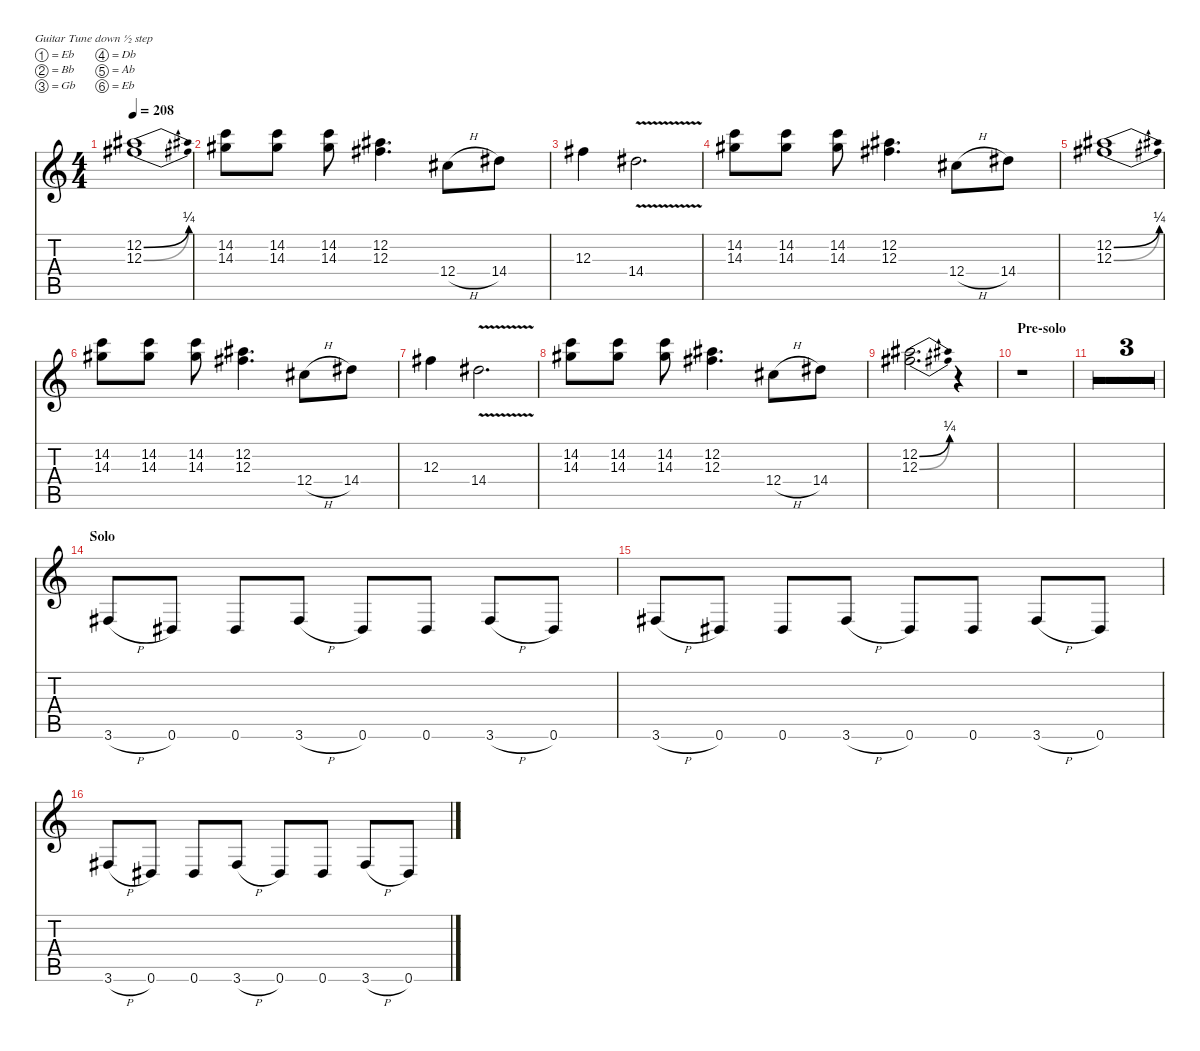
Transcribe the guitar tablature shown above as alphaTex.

\defaultSystemsLayout 4
\hideDynamics
\bracketExtendMode nobrackets
\singleTrackTrackNamePolicy hidden
\multiTrackTrackNamePolicy hidden
\otherSystemsTrackNameOrientation horizontal
\track ("Rhythm Guitar 2 (Kirk)" "   ") {defaultSystemsLayout 4 multiBarRest instrument distortionguitar}
\staff {score tabs}
\tuning (Eb4 Bb3 Gb3 Db3 Ab2 Eb2)
\ts (4 4)
\tempo 208
\clef g2
\ks c
(12.3{be (bend 0 0 46.8 1) acc #} 12.2{be (bend 0 0 43.8 1) acc #}).1{dy mf beam Down} |
(14.3{acc #} 14.2).8{beam Down} (14.3{acc #} 14.2).8{beam Down} (14.3{acc #} 14.2).8{beam Down} (12.3{acc #} 12.2{acc #}).4{d beam Down} 12.4{h acc #}.8{beam Down} 14.4{acc #}.8{beam Down} |
12.3{acc #}.4{beam Down} 14.4{v acc #}.2{d beam Down} |
(14.3{acc #} 14.2).8{beam Down} (14.3{acc #} 14.2).8{beam Down} (14.3{acc #} 14.2).8{beam Down} (12.3{acc #} 12.2{acc #}).4{d beam Down} 12.4{h acc #}.8{beam Down} 14.4{acc #}.8{beam Down} |
(12.3{be (bend 0 0 46.8 1) acc #} 12.2{be (bend 0 0 43.8 1) acc #}).1{beam Down} |
(14.3{acc #} 14.2).8{beam Down} (14.3{acc #} 14.2).8{beam Down} (14.3{acc #} 14.2).8{beam Down} (12.3{acc #} 12.2{acc #}).4{d beam Down} 12.4{h acc #}.8{beam Down} 14.4{acc #}.8{beam Down} |
12.3{acc #}.4{beam Down} 14.4{v acc #}.2{d beam Down} |
(14.3{acc #} 14.2).8{beam Down} (14.3{acc #} 14.2).8{beam Down} (14.3{acc #} 14.2).8{beam Down} (12.3{acc #} 12.2{acc #}).4{d beam Down} 12.4{h acc #}.8{beam Down} 14.4{acc #}.8{beam Down} |
(12.3{be (bend 0 0 46.8 1) acc #} 12.2{be (bend 0 0 43.8 1) acc #}).2{d beam Down} r.4{beam Down} |
\section ("" "Pre-solo")
r.1{beam Down} |
r.1{beam Down} |
r.1{beam Down} |
r.1{beam Down} |
\section ("" "Solo")
3.6{h acc #}.8{beam Up} 0.6{acc #}.8{beam Up} 0.6{acc #}.8{beam Up} 3.6{h acc #}.8{beam Up} 0.6{acc #}.8{beam Up} 0.6{acc #}.8{beam Up} 3.6{h acc #}.8{beam Up} 0.6{acc #}.8{beam Up} |
3.6{h acc #}.8{beam Up} 0.6{acc #}.8{beam Up} 0.6{acc #}.8{beam Up} 3.6{h acc #}.8{beam Up} 0.6{acc #}.8{beam Up} 0.6{acc #}.8{beam Up} 3.6{h acc #}.8{beam Up} 0.6{acc #}.8{beam Up} |
3.6{h acc #}.8{beam Up} 0.6{acc #}.8{beam Up} 0.6{acc #}.8{beam Up} 3.6{h acc #}.8{beam Up} 0.6{acc #}.8{beam Up} 0.6{acc #}.8{beam Up} 3.6{h acc #}.8{beam Up} 0.6{acc #}.8{beam Up}
